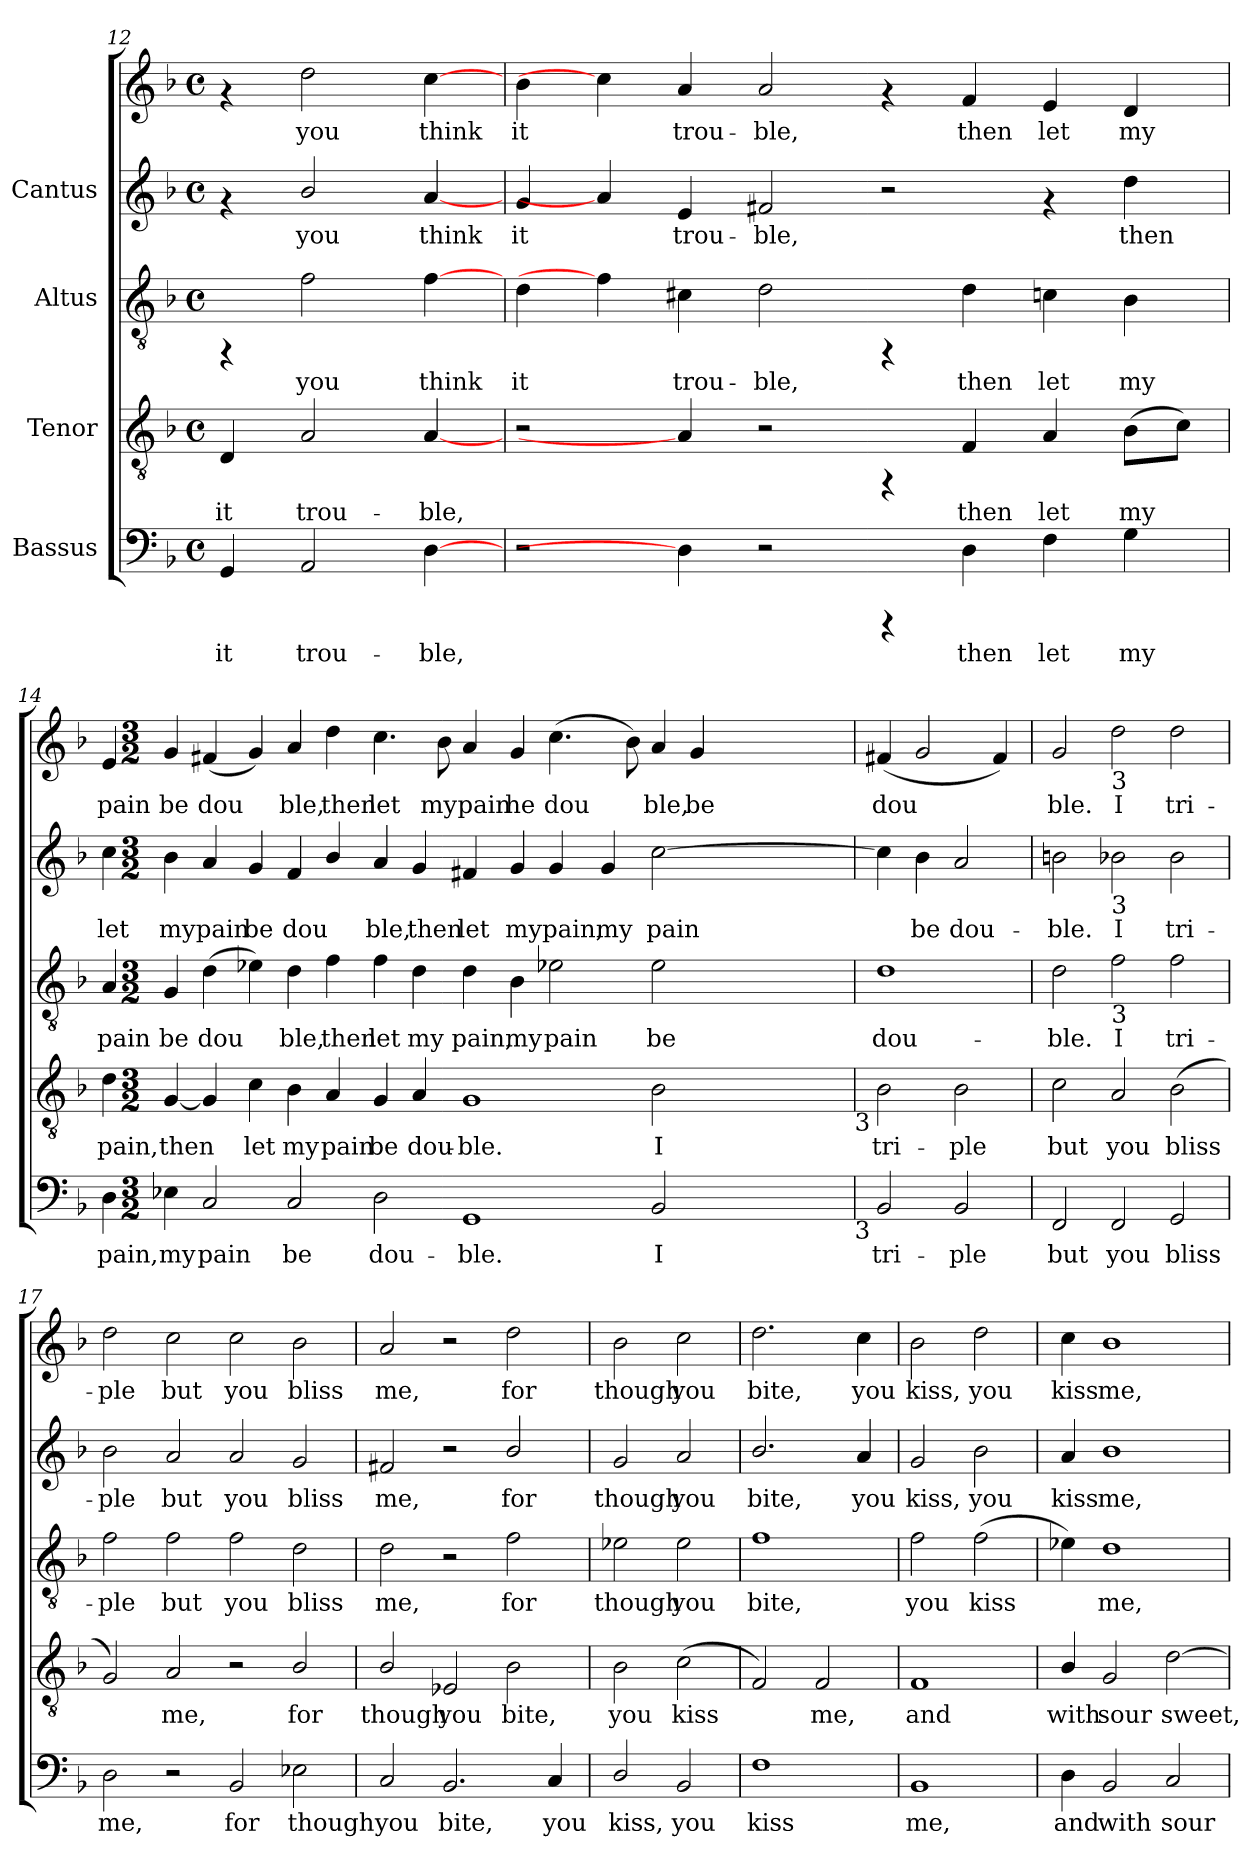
**kern	**text	**kern	**text	**kern	**text	**kern	**text	**kern	**text
*part4	*part4	*part3	*part3	*part2	*part2	*part1	*part1	*part1	*part1
*staff5	*staff5	*staff4	*staff4	*staff3	*staff3	*staff2	*staff2	*staff1	*staff1
*I"Bassus	*	*I"Tenor	*	*I"Altus	*	*I"Cantus	*	*	*
*clefF4	*	*clefGv2	*	*clefGv2	*	*clefG2	*	*clefG2	*
*k[b-]	*	*k[b-]	*	*k[b-]	*	*k[b-]	*	*k[b-]	*
*F:	*	*F:	*	*F:	*	*F:	*	*F:	*
*M4/4	*	*M4/4	*	*M4/4	*	*M4/4	*	*M4/4	*
*met(c)	*	*met(c)	*	*met(c)	*	*met(c)	*	*met(c)	*
=12	=12	=12	=12	=12	=12	=12	=12	=12	=12
!	!LO:LY:b:cj	!	!LO:LY:b:cj	!	!	!	!	!	!
4GG/	it	4D/	it	4rFF	.	4rf	.	4rf	.
!	!LO:LY:b:cj	!	!LO:LY:b:cj	!	!LO:LY:b:cj	!	!LO:LY:b:cj	!	!LO:LY:b:cj
2AA/	trou-	2A/	trou-	2f\	you	2b-/	you	2dd\	you
!	!LO:LY:b:cj	!	!LO:LY:b:cj	!	!LO:LY:b:cj	!	!LO:LY:b:cj	!	!LO:LY:b:cj
[4D\	-ble,	[4A/	-ble,	[4f\	think	[4a/	think	[4cc\	think
!!LO:LB:g=z
=13	=13	=13	=13	=13	=13	=13	=13	=13	=13
!	!	!	!	!	!LO:LY:b:cj	!	!LO:LY:b:cj	!	!LO:LY:b:cj
2r	.	2r	.	4d\	it	4g/	it	4b-\	it
.	.	.	.	4f\]	.	4a/]	.	4cc\]	.
!	!	!	!	!	!LO:LY:b:cj	!	!LO:LY:b:cj	!	!LO:LY:b:cj
4D\]	.	4A/]	.	4c#X\	trou-	4e/	trou-	4a/	trou-
!	!	!	!	!	!LO:LY:b:cj	!	!LO:LY:b:cj	!	!LO:LY:b:cj
2r	.	2r	.	2d\	-ble,	2f#X/	-ble,	2a/	-ble,
4rCCC	.	4rFF	.	4rFF	.	2r	.	4rf	.
!	!LO:LY:b:cj	!	!LO:LY:b:cj	!	!LO:LY:a:cj	!	!	!	!LO:LY:a:cj
4D\	then	4F/	then	4d\	then	.	.	4f/	then
!	!LO:LY:b:cj	!	!LO:LY:b:cj	!	!LO:LY:a:cj	!	!	!	!LO:LY:a:cj
4F\	let	4A/	let	4c\	let	4rf	.	4e/	let
!	!LO:LY:b:cj	!	!LO:LY:b:cj	!	!LO:LY:a:cj	!	!LO:LY:a:cj	!	!LO:LY:a:cj
4G\	my	(>8B-\L	my	4B-\	my	4dd\	then	4d/	my
!	!	!	!LO:LY:b:cj	!	!	!	!	!	!
.	.	8c\J)	.	.	.	.	.	.	.
=14	=14	=14	=14	=14	=14	=14	=14	=14	=14
!	!LO:LY:b:cj	!	!LO:LY:b:cj	!	!LO:LY:b:cj	!	!LO:LY:b:cj	!	!LO:LY:b:cj
4D\	pain,	4d\	pain,	4A/	pain	4cc\	let	4e/	pain
*M3/2	*	*M3/2	*	*M3/2	*	*M3/2	*	*M3/2	*
!	!LO:LY:b:cj	!	!LO:LY:b:cj	!	!LO:LY:b:cj	!	!LO:LY:b:cj	!	!LO:LY:b:cj
4E-X\	my	[<4G/	then	4G/	be	4b-\	my	4g/	be
!	!LO:LY:b:cj	!	!LO:LY:b:cj	!	!LO:LY:b:cj	!	!LO:LY:b:cj	!	!LO:LY:b:cj
2C/	pain	4G/]	.	(>4d\	dou-	4a/	pain	(<4f#X/	dou-
!	!	!	!LO:LY:b:cj	!	!LO:LY:b:cj	!	!LO:LY:b:cj	!	!LO:LY:b:cj
.	.	4c\	let	4e-X\)	--	4g/	be	4g/)	--
!	!LO:LY:b:cj	!	!LO:LY:b:cj	!	!LO:LY:b:cj	!	!LO:LY:b:cj	!	!LO:LY:b:cj
2C/	be	4B-\	my	4d\	-ble,	4f/	dou-	4a/	-ble,
!	!	!	!LO:LY:b:cj	!	!LO:LY:b:cj	!	!LO:LY:b:cj	!	!LO:LY:b:cj
.	.	4A/	pain	4f\	then	4b-/	-	4dd\	then
!	!LO:LY:b:cj	!	!LO:LY:b:cj	!	!LO:LY:b:cj	!	!LO:LY:b:cj	!	!LO:LY:b:cj
2D\	dou-	4G/	be	4f\	let	4a/	ble,	4.cc\	let
!	!	!	!LO:LY:b:cj	!	!LO:LY:b:cj	!	!LO:LY:b:cj	!	!
.	.	4A/	dou-	4d\	my	4g/	then	.	.
!	!	!	!	!	!	!	!	!	!LO:LY:b:cj
.	.	.	.	.	.	.	.	8b-\	my
!	!LO:LY:b:cj	!	!LO:LY:b:cj	!	!LO:LY:b:cj	!	!LO:LY:b:cj	!	!LO:LY:b:cj
1GG	-ble.	1G	-ble.	4d\	pain,	4f#X/	let	4a/	pain
!	!	!	!	!	!LO:LY:b:cj	!	!LO:LY:b:cj	!	!LO:LY:b:cj
.	.	.	.	4B-\	my	4g/	my	4g/	he
!	!	!	!	!	!LO:LY:b:cj	!	!LO:LY:b:cj	!	!LO:LY:b:cj
.	.	.	.	2e-X\	pain	4g/	pain,	(>4.cc\	dou-
!	!	!	!	!	!	!	!LO:LY:b:cj	!	!
.	.	.	.	.	.	4g/	my	.	.
!	!	!	!	!	!	!	!	!	!LO:LY:b:cj
.	.	.	.	.	.	.	.	8b-\)	-
!	!	!LO:TX:b:t=3	!	!	!	!	!	!	!
!LO:TX:b:t=3	!	!	!	!	!	!	!	!	!
!	!LO:LY:b:cj	!	!LO:LY:b:cj	!	!LO:LY:b:cj	!	!LO:LY:b:cj	!	!LO:LY:b:cj
2BB-/	I	2B-\	I	2e-\	be	[>2cc\	pain	4a/	ble,
!	!	!	!	!	!	!	!	!	!LO:LY:b:cj
.	.	.	.	.	.	.	.	4g/	be
!!LO:LB:g=z
=15	=15	=15	=15	=15	=15	=15	=15	=15	=15
!	!LO:LY:b:cj	!	!LO:LY:b:cj	!	!LO:LY:b:cj	!	!LO:LY:b:cj	!	!LO:LY:b:cj
2BB-/	tri-	2B-\	tri-	1d	dou-	4cc\]	-	(<4f#X/	dou-
!	!	!	!	!	!	!	!LO:LY:b:cj	!	!LO:LY:b:cj
.	.	.	.	.	.	4b-\	be	2g/	--
!	!LO:LY:b:cj	!	!LO:LY:b:cj	!	!	!	!LO:LY:b:cj	!	!
2BB-/	-ple	2B-\	-ple	.	.	2a/	dou-	.	.
!	!	!	!	!	!	!	!	!	!LO:LY:b:cj
.	.	.	.	.	.	.	.	4f#/)	--
!!LO:LB:g=z
=16	=16	=16	=16	=16	=16	=16	=16	=16	=16
!	!LO:LY:b:cj	!	!LO:LY:b:cj	!	!LO:LY:b:cj	!	!LO:LY:b:cj	!	!LO:LY:b:cj
2FF/	but	2c\	but	2d\	-ble.	2bn\	-ble.	2g/	-ble.
*	*	*	*	*	*	*	*	*MM312	*
!	!	!	!	!	!	!	!	!LO:TX:b:t=3	!
!	!	!	!	!	!	!LO:TX:b:t=3	!	!	!
!	!	!	!	!LO:TX:b:t=3	!	!	!	!	!
!	!LO:LY:a:cj	!	!LO:LY:a:cj	!	!LO:LY:a:cj	!	!LO:LY:a:cj	!	!LO:LY:a:cj
2FF/	you	2A/	you	2f\	I	2b-\	I	2dd\	I
!	!LO:LY:a:cj	!	!LO:LY:a:cj	!	!LO:LY:a:cj	!	!LO:LY:a:cj	!	!LO:LY:a:cj
2GG/	bliss	(>2B-\	bliss	2f\	tri-	2b-\	tri-	2dd\	tri-
=17	=17	=17	=17	=17	=17	=17	=17	=17	=17
!	!LO:LY:b:cj	!	!	!	!LO:LY:b:cj	!	!LO:LY:b:cj	!	!LO:LY:b:cj
2D\	me,	2G/)	.	2f\	-ple	2b-\	ple	2dd\	-ple
!	!	!	!LO:LY:b:cj	!	!LO:LY:b:cj	!	!LO:LY:b:cj	!	!LO:LY:b:cj
2r	.	2A/	me,	2f\	but	2a/	but	2cc\	but
!	!LO:LY:b:cj	!	!	!	!LO:LY:b:cj	!	!LO:LY:b:cj	!	!LO:LY:b:cj
2BB-/	for	2r	.	2f\	you	2a/	you	2cc\	you
!	!LO:LY:b:cj	!	!LO:LY:b:cj	!	!LO:LY:b:cj	!	!LO:LY:b:cj	!	!LO:LY:b:cj
2E-X\	though	2B-/	for	2d\	bliss	2g/	bliss	2b-\	bliss
=18	=18	=18	=18	=18	=18	=18	=18	=18	=18
!	!LO:LY:b:cj	!	!LO:LY:b:cj	!	!LO:LY:b:cj	!	!LO:LY:b:cj	!	!LO:LY:b:cj
2C/	you	2B-/	though	2d\	me,	2f#X/	me,	2a/	me,
!	!LO:LY:b:cj	!	!LO:LY:b:cj	!	!	!	!	!	!
2.BB-/	bite,	2E-X/	you	2r	.	2r	.	2r	.
!	!	!	!LO:LY:b:cj	!	!LO:LY:b:cj	!	!LO:LY:b:cj	!	!LO:LY:b:cj
.	.	2B-\	bite,	2f\	for	2b-/	for	2dd\	for
!	!LO:LY:b:cj	!	!	!	!	!	!	!	!
4C/	you	.	.	.	.	.	.	.	.
=19	=19	=19	=19	=19	=19	=19	=19	=19	=19
!	!LO:LY:b:cj	!	!LO:LY:b:cj	!	!LO:LY:b:cj	!	!LO:LY:b:cj	!	!LO:LY:b:cj
2D/	kiss,	2B-\	you	2e-X\	though	2g/	though	2b-\	though
!	!LO:LY:b:cj	!	!LO:LY:b:cj	!	!LO:LY:b:cj	!	!LO:LY:b:cj	!	!LO:LY:b:cj
2BB-/	you	(>2c\	kiss	2e-\	you	2a/	you	2cc\	you
=20	=20	=20	=20	=20	=20	=20	=20	=20	=20
!	!LO:LY:b:cj	!	!LO:LY:b:cj	!	!LO:LY:b:cj	!	!LO:LY:b:cj	!	!LO:LY:b:cj
1F	kiss	2F/)	.	1f	bite,	2.b-/	bite,	2.dd\	bite,
!	!	!	!LO:LY:b:cj	!	!	!	!	!	!
.	.	2F/	me,	.	.	.	.	.	.
!	!	!	!	!	!	!	!LO:LY:b:cj	!	!LO:LY:b:cj
.	.	.	.	.	.	4a/	you	4cc\	you
!!LO:LB:g=z
=21	=21	=21	=21	=21	=21	=21	=21	=21	=21
!	!LO:LY:b:cj	!	!LO:LY:b:cj	!	!LO:LY:b:cj	!	!LO:LY:b:cj	!	!LO:LY:b:cj
1BB-	me,	1F	and	2f\	you	2g/	kiss,	2b-\	kiss,
!	!	!	!	!	!LO:LY:b:cj	!	!LO:LY:b:cj	!	!LO:LY:b:cj
.	.	.	.	(>2f\	kiss	2b-\	you	2dd\	you
=22	=22	=22	=22	=22	=22	=22	=22	=22	=22
!	!LO:LY:b:cj	!	!LO:LY:b:cj	!	!	!	!LO:LY:b:cj	!	!LO:LY:b:cj
4D\	and	4B-/	with	4e-X\)	.	4a/	kiss	4cc\	kiss
*	*	*	*	*	*	*	*	*MM156	*
!	!LO:LY:b:cj	!	!LO:LY:b:cj	!	!LO:LY:b:cj	!	!LO:LY:b:cj	!	!LO:LY:b:cj
2BB-/	with	2G/	sour	1d	me,	1b-	me,	1b-	me,
!	!LO:LY:b:cj	!	!LO:LY:b:cj	!	!	!	!	!	!
2C/	sour	[>2d\	sweet,	.	.	.	.	.	.
=	=	=	=	=	=	=	=	=	=
*-	*-	*-	*-	*-	*-	*-	*-	*-	*-
